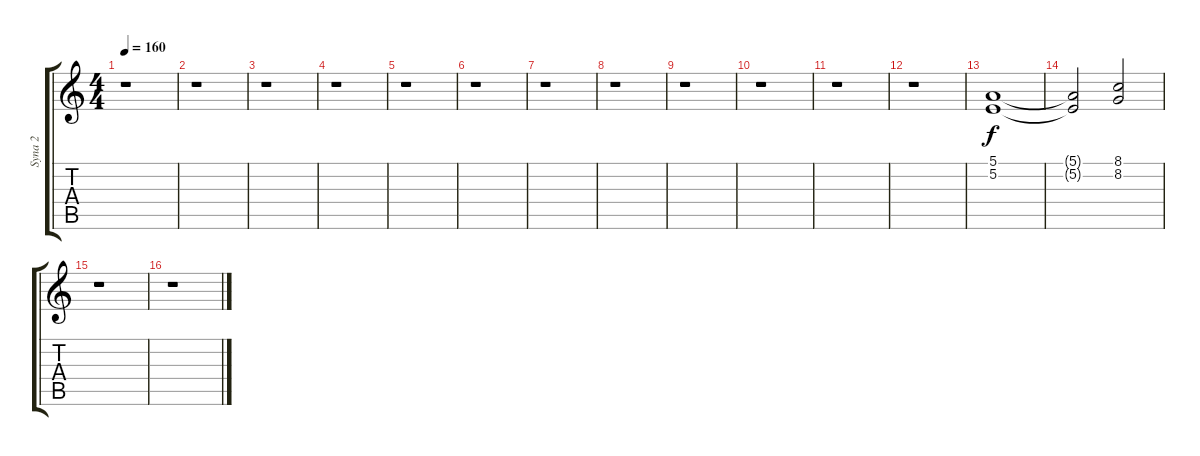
\track ("Syna 2" "Syna 2") {instrument choiraahs}
\staff {score tabs}
\tuning (E4 B3 G3 D3 A2 E2) {hide}
\ts (4 4)
\tempo 160
\clef g2
\ks c
r.1{dy f instrument choiraahs} |
r.1 |
r.1 |
r.1 |
r.1 |
r.1 |
r.1 |
r.1 |
r.1 |
r.1 |
r.1 |
r.1 |
(5.1 5.2).1 |
(5.1{t} 5.2{t}).2 (8.1 8.2).2 |
r.1 |
r.1
